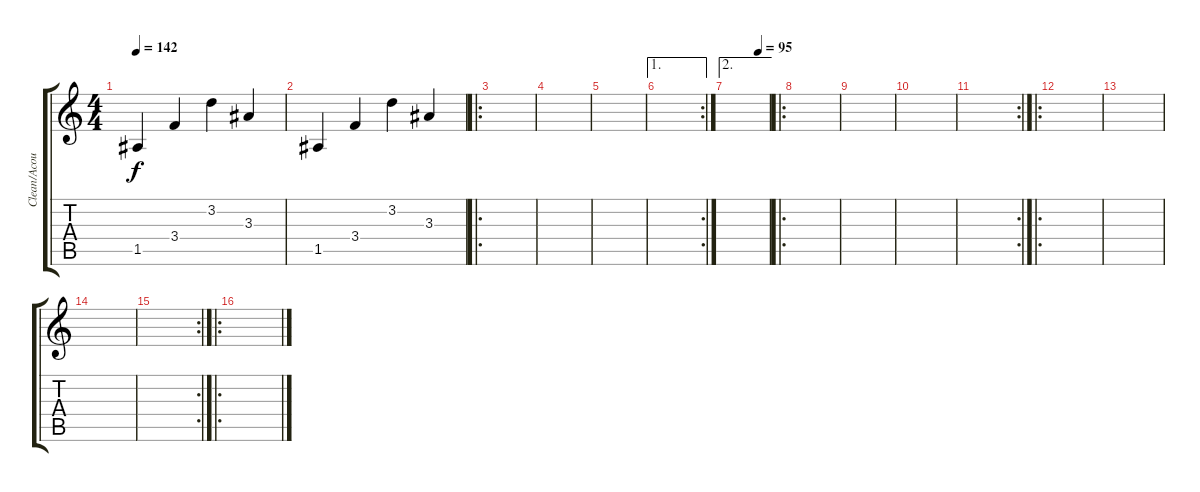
\track ("Clean/Acoustic guitar" "Clean/Acou") {instrument acousticguitarsteel}
\staff {score tabs}
\tuning (E4 B3 G3 D3 A2 E2) {hide}
\ts (4 4)
\tempo 142
\clef g2
\ks c
1.5.4{dy f} 3.4.4 3.2.4 3.3.4 |
1.5.4 3.4.4 3.2.4 3.3.4 |
\ro
|
|
|
\ae 1
\rc 2
|
\ae 2
\tempo (95 0.75)
|
\ro
|
|
|
\rc 2
|
\ro
|
|
|
\rc 2
|
\ro
